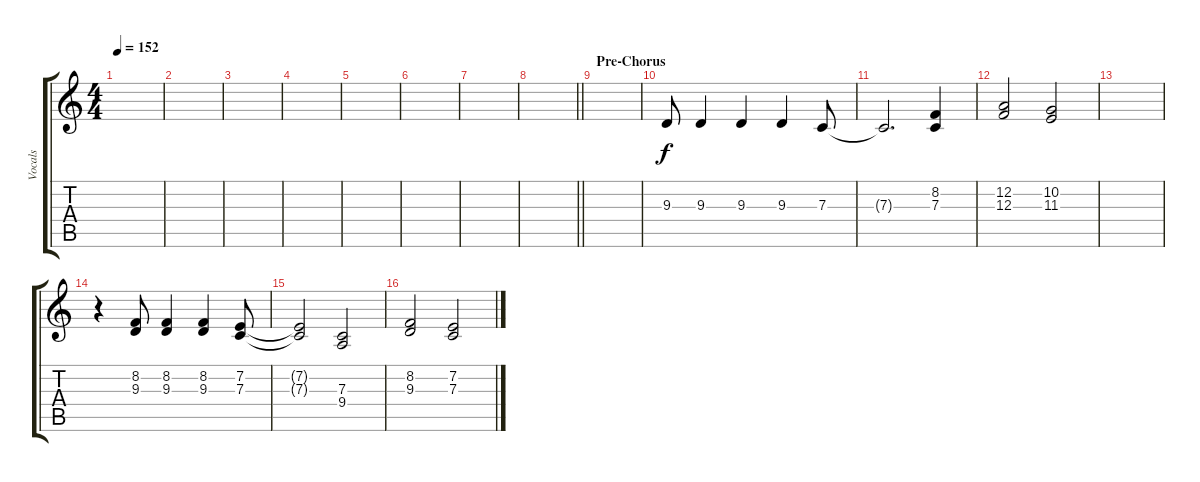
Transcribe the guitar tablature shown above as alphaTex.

\track ("Vocals" "Vocals") {instrument lead2sawtooth}
\staff {score tabs}
\tuning (D4 A3 F3 C3 G2 D2) {hide}
\ts (4 4)
\tempo 152
\clef g2
\ks c
|
|
|
|
|
|
|
\barLineRight lightlight
|
\section ("" "Pre-Chorus")
|
9.3.8 9.3.4 9.3.4 9.3.4 7.3.8 |
7.3{t}.2{d} (8.2 7.3).4 |
(12.2 12.3).2 (10.2 11.3).2 |
|
r.4 (8.2 9.3).8 (8.2 9.3).4 (8.2 9.3).4 (7.2 7.3).8 |
(7.2{t} 7.3{t}).2 (7.3 9.4).2 |
(8.2 9.3).2 (7.2 7.3).2
